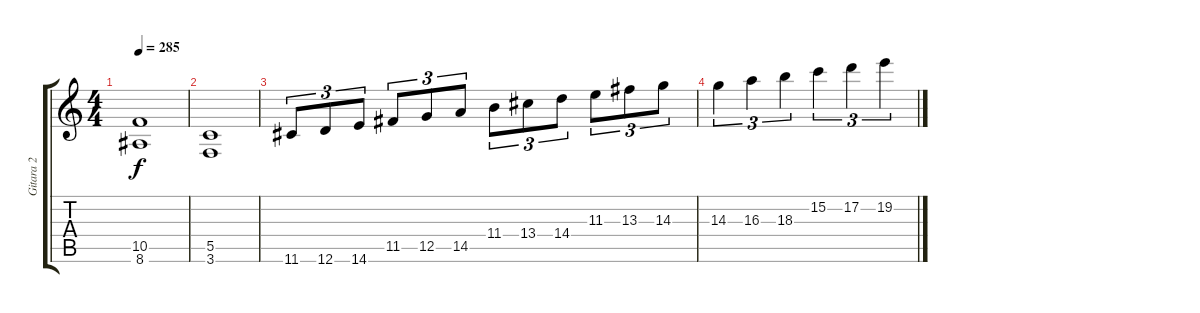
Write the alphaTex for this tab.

\track ("Gitara 2" "Gitara 2") {instrument distortionguitar}
\staff {score tabs}
\tuning (D4 A3 F3 C3 G2 D2) {hide}
\ts (4 4)
\tempo 285
\clef g2
\ks c
(10.5 8.6).1{dy f} |
(5.5 3.6).1 |
11.6.8{tu (3 2)} 12.6.8{tu (3 2)} 14.6.8{tu (3 2)} 11.5.8{tu (3 2)} 12.5.8{tu (3 2)} 14.5.8{tu (3 2)} 11.4.8{tu (3 2)} 13.4.8{tu (3 2)} 14.4.8{tu (3 2)} 11.3.8{tu (3 2)} 13.3.8{tu (3 2)} 14.3.8{tu (3 2)} |
14.3.4{tu (3 2)} 16.3.4{tu (3 2)} 18.3.4{tu (3 2)} 15.2.4{tu (3 2)} 17.2.4{tu (3 2)} 19.2.4{tu (3 2)}
